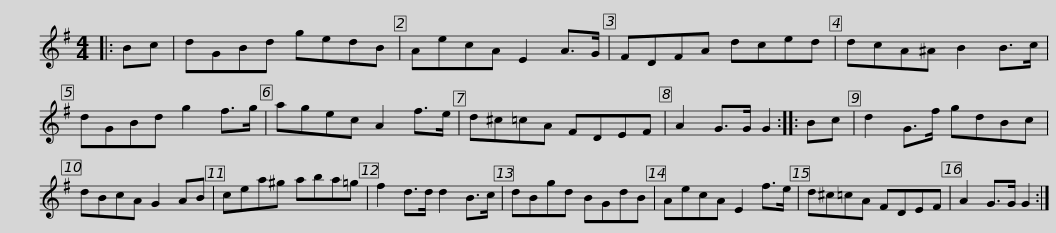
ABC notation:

X:1
L:1/8
M:4/4
I:linebreak $
K:G
V:1 treble
V:1
|: Bc | dGBd gedB | AecA E2 A>G | FDFA dced | dcA^A B2 B>c | %5
 dGBd g2 f>g |$ agec A2 f>e | d^c=cA FDEF | A2 G>G G2 :: Bc | %10
 d2 G>f gdBc | dBcA G2 AB |$ cea^g aba=g | f2 d>d d2 B>c | dBgd BGdB | %15
 AecA E2 f>e | d^c=cA FDEF |$ A2 G>G G2 :| %18
